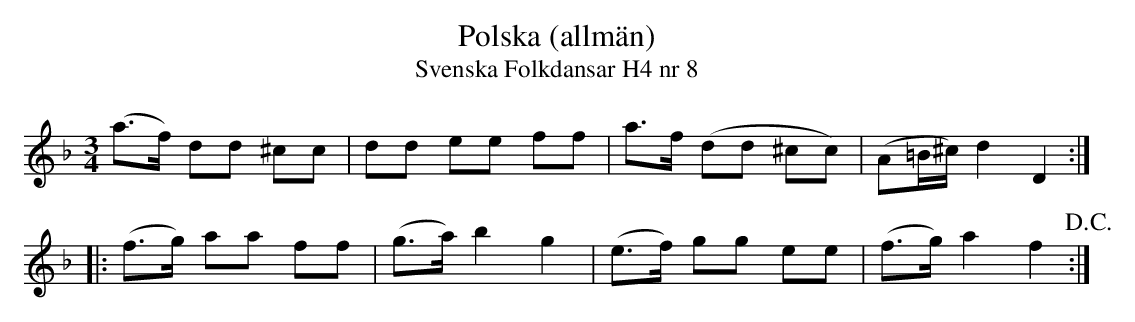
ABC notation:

X:1
T:Polska (allmän)
T:Svenska Folkdansar H4 nr 8
U:w=wedge
U:t=tenuto
M:3/4
L:1/8
K:Dm
(a>f) dd ^cc | dd ee ff | a>f (dd ^cc) | (A=B/^c/) d2 D2 ::
(f>g) aa ff | (g>a) b2 g2 | (e>f) gg ee | (f>g) a2 f2 !D.C.! :|
